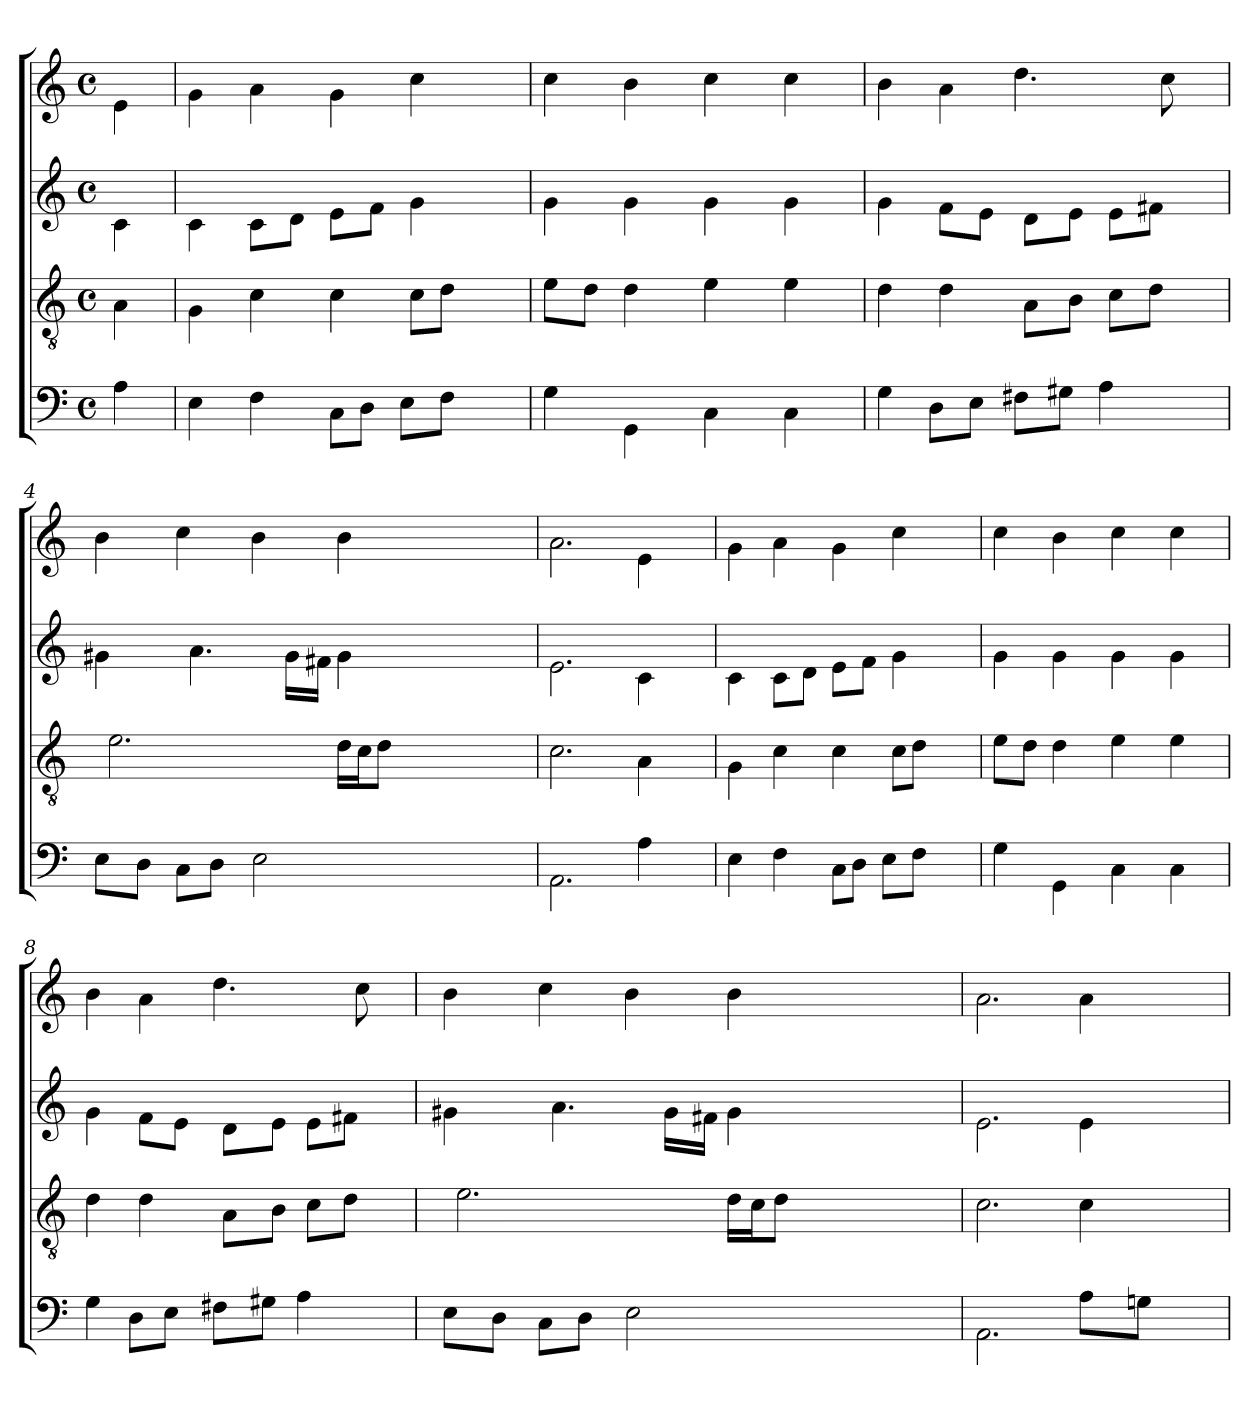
**kern	**text	**kern	**text	**kern	**text	**kern	**text
*part4	*part4	*part3	*part3	*part2	*part2	*part1	*part1
*staff4	*staff4	*staff3	*staff3	*staff2	*staff2	*staff1	*staff1
*clefF4	*	*clefGv2	*	*clefG2	*	*clefG2	*
*k[]	*	*k[]	*	*k[]	*	*k[]	*
*a:	*	*a:	*	*a:	*	*a:	*
*M4/4	*	*M4/4	*	*M4/4	*	*M4/4	*
*met(c)	*	*met(c)	*	*met(c)	*	*met(c)	*
=	=	=	=	=	=	=	=
*^	*	*	*	*	*	*	*
*	*	*	*^	*	*	*	*	*
*	*	*	*	*	*	*^	*	*	*
*	*	*	*	*	*	*	*	*	*^	*
4Ayy	4A\	.	4Ayy	4A\	.	4cyy	4c\	.	4eyy	4e\	.
=1	=1	=1	=1	=1	=1	=1	=1	=1	=1	=1	=1
4Eyy	4E\	.	4Gyy	4G\	.	4cyy	4c\	.	4gyy	4g\	.
8Fyy	4F\	.	8cyy	4c\	.	8cJyy	8c\L	.	8ayy	4a\	.
8Fyy	.	.	8cyy	.	.	8dJyy	8d\J	.	8ayy	.	5
8ryy	8C\L	.	8ryy	4c\	.	8eJyy	8e\L	.	8gyy	4g\	.
8CJyy	8D\J	.	8cyy	.	8	8fJyy	8f\J	.	8gyy	.	2
8DJyy	8E\L	.	8cyy	8c\L	.	8gyy	4g\	.	8ccyy	4cc\	.
8EJyy	8F\J	.	8cJyy	8d\J	.	8gyy	.	4	8ccyy	.	.
8FJyy	8ryy	5	8dJyy	8ryy	=6	8ryy	8ryy	.	8ryy	8ryy	.
=2	=2	=2	=2	=2	=2	=2	=2	=2	=2	=2	=2
8Gyy	4G\	.	8eJyy	8e\L	.	8gyy	4g\	.	8ccyy	4cc\	.
8Gyy	.	.	8dJyy	8d\J	.	8gyy	.	4	8ccyy	.	.
8ryy	4GG\	.	4dyy	4d\	.	4gyy	4g\	.	8ryy	4b\	.
4GGyy	.	↘10	.	.	.	.	.	.	4byy	.	3
.	4C\	.	4eyy	4e\	.	4gyy	4g\	.	.	4cc\	.
4Cyy	.	↗8	.	.	.	.	.	.	4ccyy	.	4
.	4C\	.	4eyy	4e\	.	4gyy	4g\	.	.	4cc\	.
[8Cyy	.	.	.	.	.	.	.	.	[8ccyy	.	.
=3	=3	=3	=3	=3	=3	=3	=3	=3	=3	=3	=3
4Gyy	4G\	.	4dyy	4d\	.	4gyy	4g\	.	4byy	4b\	.
8Cyy]	8D\L	.	8dyy	4d\	.	8fJyy	8f\L	.	8ccyy]	4a\	.
8DJyy	8E\J	.	8dyy	.	7	8eJyy	8e\J	.	8aLyy	.	=3
8EJyy	8F#X\L	.	8AJyy	8A\L	.	8dJyy	8d\L	.	8aJyy	4.dd\	.
8F#Jyy	8G#X\J	.	8BJyy	8B\J	.	8eJyy	8e\J	.	8ddLyy	.	>8
8G#Jyy	4A\	.	8cJyy	8c\L	.	8eJyy	8e\L	.	8ddJyy	.	7
8Ayy	.	4	8dJyy	8d\J	.	8f#Jyy	8f#X\J	.	8ddLyy	8cc\	.
8Ayy	8ryy	10	8ryy	8ryy	.	8ryy	8ryy	.	8ccJyy	8ryy	>5
=4	=4	=4	=4	=4	=4	=4	=4	=4	=4	=4	=4
8EJyy	8E\L	.	8eyy	2.e\	.	8g#yy	4g#X\	.	8byy	4b\	.
8DJyy	8D\J	.	16eyy	.	.	8g#yy	.	.	8byy	.	.
.	.	.	16eyy	.	.	.	.	.	.	.	.
8CJyy	8C\L	.	8eyy	.	9	8ayy	4.a\	.	8ryy	4cc\	.
8DJyy	8D\J	.	8eyy	.	10	8eyy	.	.	8ccyy	.	=3
8Eyy	2E\	.	8eyy	.	9	8ryy	.	.	8ccyy	4b\	.
16byy	.	.	8eyy	.	8	8ayy	16g#\LL	.	8ryy	.	.
16byy	.	.	.	.	.	.	16f#X\JJ	.	.	.	.
16byy	.	.	8ryy	16d\LL	.	4ryy	4g#\	.	8byy	4b\	.
8byy	.	.	.	16c\J	.	.	.	.	.	.	.
.	.	.	16dJLyy	8d\J	.	.	.	.	16g#yy	.	3
16ryy	.	.	16cJJyy	.	6	.	.	.	16g#yy	.	4
16ryy	16ryy	.	8dJyy	4ryy	7	16g#JLyy	4.ryy	3	16byy	4.ryy	3
16byy	4ryy	.	.	.	.	16f#JJyy	.	2	16byy	.	.
8.ryy	.	.	4ryy	.	.	16g#yy	.	>4	8byy	.	.
.	.	.	.	.	.	16g#yy	.	5	.	.	.
.	.	.	.	8ryy	.	8g#yy	.	4	8ryy	.	.
16ryy	16ryy	.	.	.	.	.	.	.	.	.	.
=5	=5	=5	=5	=5	=5	=5	=5	=5	=5	=5	=5
2.AAyy	2.AA\	.	2.cyy	2.c\	.	2.eyy	2.e\	.	2.ayy	2.a\	.
16ryy	4A\	.	4Ayy	4A\	.	4cyy	4c\	.	4eyy	4e\	.
4Ayy	.	>5	.	.	.	.	.	.	.	.	.
.	16ryy	.	16ryy	16ryy	.	16ryy	16ryy	.	16ryy	16ryy	.
=6	=6	=6	=6	=6	=6	=6	=6	=6	=6	=6	=6
4Eyy	4E\	.	4Gyy	4G\	.	4cyy	4c\	.	4gyy	4g\	.
8Fyy	4F\	.	8cyy	4c\	.	8cJyy	8c\L	.	8ayy	4a\	.
8Fyy	.	.	8cyy	.	.	8dJyy	8d\J	.	8ayy	.	5
8ryy	8C\L	.	8ryy	4c\	.	8eJyy	8e\L	.	8gyy	4g\	.
8CJyy	8D\J	.	8cyy	.	8	8fJyy	8f\J	.	8gyy	.	2
8DJyy	8E\L	.	8cyy	8c\L	.	8gyy	4g\	.	8ccyy	4cc\	.
8EJyy	8F\J	.	8cJyy	8d\J	.	8gyy	.	4	8ccyy	.	.
8FJyy	8ryy	5	8dJyy	8ryy	=6	8ryy	8ryy	.	8ryy	8ryy	.
=7	=7	=7	=7	=7	=7	=7	=7	=7	=7	=7	=7
8Gyy	4G\	.	8eJyy	8e\L	.	8gyy	4g\	.	8ccyy	4cc\	.
8Gyy	.	.	8dJyy	8d\J	.	8gyy	.	4	8ccyy	.	.
8ryy	4GG\	.	4dyy	4d\	.	4gyy	4g\	.	8ryy	4b\	.
4GGyy	.	↘10	.	.	.	.	.	.	4byy	.	3
.	4C\	.	4eyy	4e\	.	4gyy	4g\	.	.	4cc\	.
4Cyy	.	↗8	.	.	.	.	.	.	4ccyy	.	4
.	4C\	.	4eyy	4e\	.	4gyy	4g\	.	.	4cc\	.
[8Cyy	.	.	.	.	.	.	.	.	[8ccyy	.	.
=8	=8	=8	=8	=8	=8	=8	=8	=8	=8	=8	=8
4Gyy	4G\	.	4dyy	4d\	.	4gyy	4g\	.	4byy	4b\	.
8Cyy]	8D\L	.	8dyy	4d\	.	8fJyy	8f\L	.	8ccyy]	4a\	.
8DJyy	8E\J	.	8dyy	.	7	8eJyy	8e\J	.	8aLyy	.	=3
8EJyy	8F#X\L	.	8AJyy	8A\L	.	8dJyy	8d\L	.	8aJyy	4.dd\	.
8F#Jyy	8G#X\J	.	8BJyy	8B\J	.	8eJyy	8e\J	.	8ddLyy	.	>8
8G#Jyy	4A\	.	8cJyy	8c\L	.	8eJyy	8e\L	.	8ddJyy	.	7
8Ayy	.	4	8dJyy	8d\J	.	8f#Jyy	8f#X\J	.	8ddLyy	8cc\	.
8Ayy	8ryy	10	8ryy	8ryy	.	8ryy	8ryy	.	8ccJyy	8ryy	>5
=9	=9	=9	=9	=9	=9	=9	=9	=9	=9	=9	=9
8EJyy	8E\L	.	8eyy	2.e\	.	8g#yy	4g#X\	.	8byy	4b\	.
8DJyy	8D\J	.	16eyy	.	.	8g#yy	.	.	8byy	.	.
.	.	.	16eyy	.	.	.	.	.	.	.	.
8CJyy	8C\L	.	8eyy	.	9	8ayy	4.a\	.	8ryy	4cc\	.
8DJyy	8D\J	.	8eyy	.	10	8eyy	.	.	8ccyy	.	=3
8Eyy	2E\	.	8eyy	.	9	8ryy	.	.	8ccyy	4b\	.
16byy	.	.	8eyy	.	8	8ayy	16g#\LL	.	8ryy	.	.
16byy	.	.	.	.	.	.	16f#X\JJ	.	.	.	.
16byy	.	.	8ryy	16d\LL	.	4ryy	4g#\	.	8byy	4b\	.
8byy	.	.	.	16c\J	.	.	.	.	.	.	.
.	.	.	16dJLyy	8d\J	.	.	.	.	16g#yy	.	3
16ryy	.	.	16cJJyy	.	6	.	.	.	16g#yy	.	4
16ryy	16ryy	.	8dJyy	4ryy	7	16g#JLyy	4.ryy	3	16byy	4.ryy	3
16byy	4ryy	.	.	.	.	16f#JJyy	.	2	16byy	.	.
8.ryy	.	.	4ryy	.	.	16g#yy	.	>4	8byy	.	.
.	.	.	.	.	.	16g#yy	.	5	.	.	.
.	.	.	.	8ryy	.	8g#yy	.	4	8ryy	.	.
16ryy	16ryy	.	.	.	.	.	.	.	.	.	.
=10	=10	=10	=10	=10	=10	=10	=10	=10	=10	=10	=10
2.AAyy	2.AA\	.	2.cyy	2.c\	.	2.eyy	2.e\	.	2.ayy	2.a\	.
16ryy	8A\L	.	8cyy	4c\	.	8eyy	4e\	.	8ayy	4a\	.
8AJyy	.	8	.	.	.	.	.	.	.	.	.
.	8Gn\J	.	8cyy	.	4	8eyy	.	.	8ayy	.	.
8GJyy	.	9	.	.	.	.	.	.	.	.	.
.	16ryy	.	8ryy	8ryy	.	8ryy	8ryy	.	8ryy	8ryy	.
16ryy	16ryy	.	.	.	.	.	.	.	.	.	.
*v	*v	*	*	*	*	*v	*v	*	*v	*v	*
*	*	*v	*v	*	*	*	*	*
=	=	=	=	=	=	=	=
*-	*-	*-	*-	*-	*-	*-	*-
